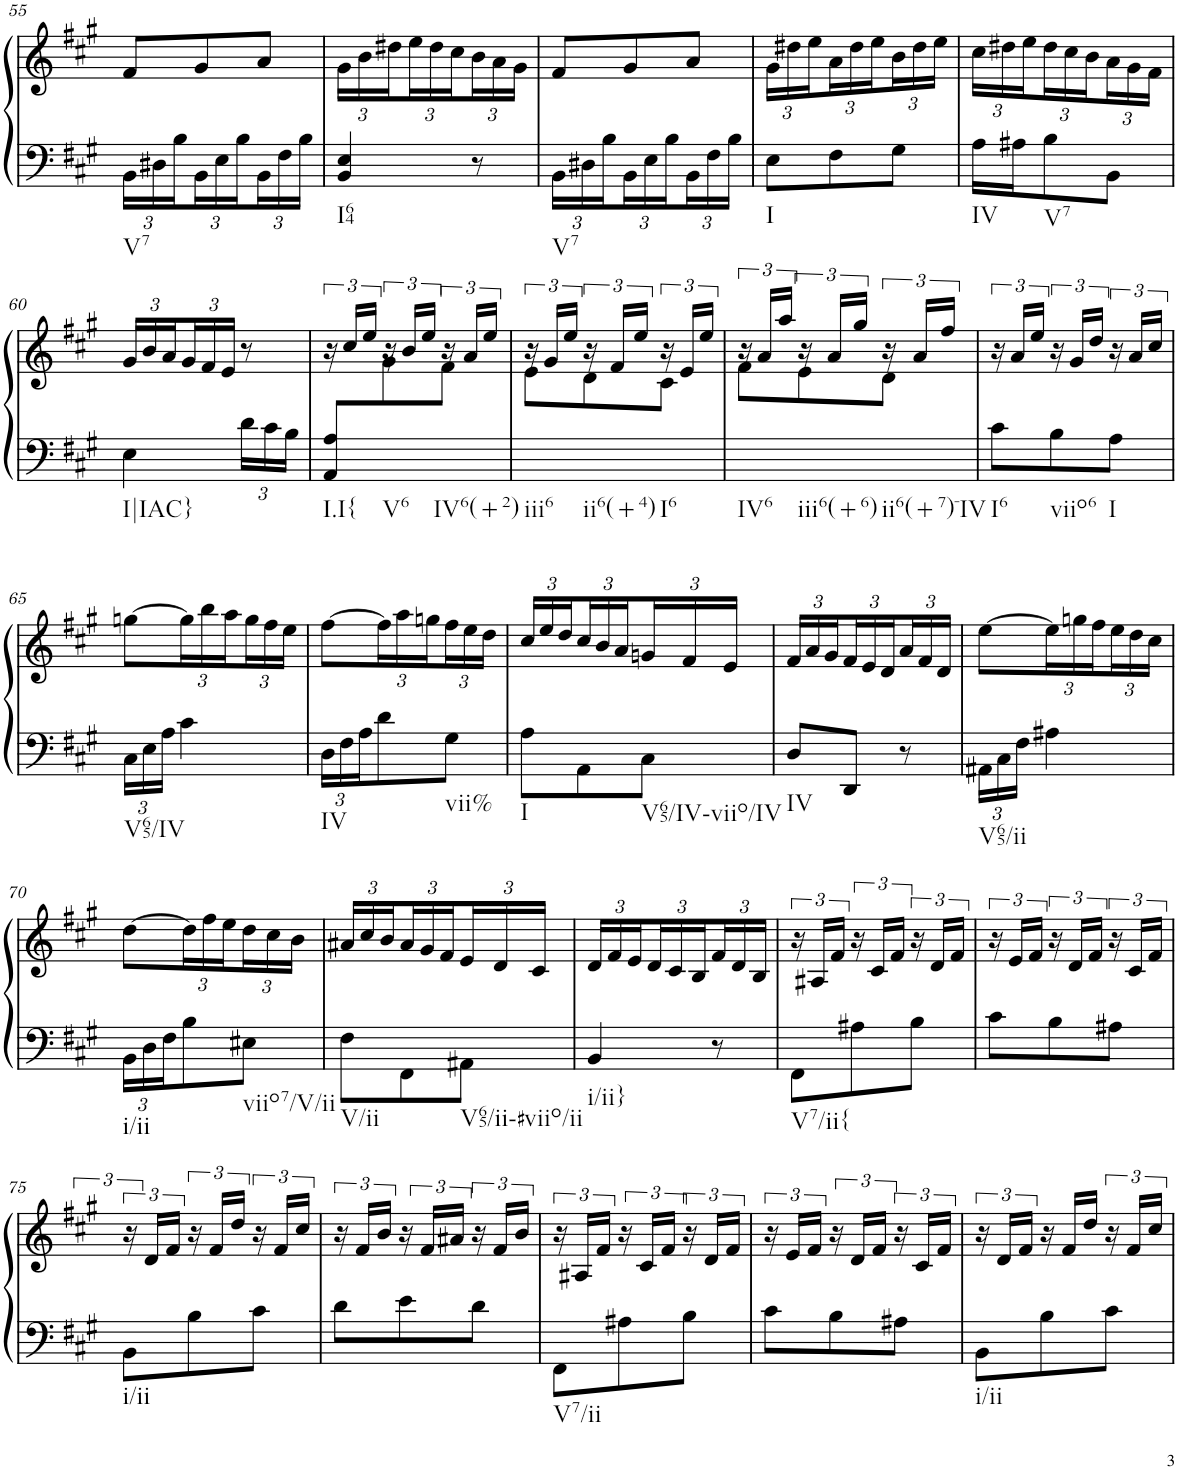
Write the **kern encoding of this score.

**kern	**kern
*part1	*part1
*staff2	*staff1
*I"Piano	*
*I'Pno.	*
!!LO:PB:g=z
*clefF4	*clefG2
*k[f#c#g#]	*k[f#c#g#]
*M3/8	*M3/8
*Xbrackettup	*
=55	=55
!LO:TX:b:t=V7	!
24BB\LL	8f#/L
24D#X\	.
24B\	.
24BB\	8g#/
24E\	.
24B\	.
24BB\	8a/J
24F#\	.
24B\JJ	.
=56	=56
*	*Xbrackettup
!LO:TX:b:t=I64	!
4BB/ 4E/	24g#\LL
.	24b\
.	24dd#X\
.	24ee\
.	24dd#\
.	24cc#\
8r	24b\
.	24a\
.	24g#\JJ
=57	=57
!LO:TX:b:t=V7	!
24BB\LL	8f#/L
24D#X\	.
24B\	.
24BB\	8g#/
24E\	.
24B\	.
24BB\	8a/J
24F#\	.
24B\JJ	.
=58	=58
!LO:TX:b:t=I	!
8E\L	24g#\LL
.	24dd#X\
.	24ee\
8F#\	24a\
.	24dd#\
.	24ee\
8G#\J	24b\
.	24dd#\
.	24ee\JJ
=59	=59
!LO:TX:b:t=IV	!
16A\LL	24cc#\LL
.	24dd#X\
16A#X\J	.
.	24ee\
!LO:TX:b:t=V7	!
8B\	24dd#\
.	24cc#\
.	24b\
8BB\J	24a\
.	24g#\
.	24f#\JJ
!!LO:LB:g=z
=60	=60
!LO:TX:b:t=I|IAC}	!
4E\	24g#/LL
.	24b/
.	24a/
.	24g#/
.	24f#/
.	24e/JJ
24d\LL	8r
24c#\	.
24B\JJ	.
=61	=61
*	*brackettup
*	*^
!LO:TX:b:t=I.I{	!	!
8AA/ 8A/L	24r	8ryy
.	24cc#/LL	.
.	24ee/JJ	.
!LO:TX:b:t=V6	!	!
8ryy	24r	8g#\
.	24b/LL	.
.	24ee/JJ	.
!LO:TX:b:t=IV6(+2)	!	!
8ryy	24r	8f#\J
.	24a/LL	.
.	24ee/JJ	.
=62	=62	=62
!LO:TX:b:t=iii6	!	!
8ryy	24r	8e\L
.	24g#/LL	.
.	24ee/JJ	.
!LO:TX:b:t=ii6(+4)	!	!
8ryy	24r	8d\
.	24f#/LL	.
.	24ee/JJ	.
!LO:TX:b:t=I6	!	!
8ryy	24r	8c#\J
.	24e/LL	.
.	24ee/JJ	.
=63	=63	=63
!LO:TX:b:t=IV6	!	!
8ryy	24r	8f#\L
.	24a/LL	.
.	24aa/JJ	.
!LO:TX:b:t=iii6(+6)	!	!
8ryy	24r	8e\
.	24a/LL	.
.	24gg#/JJ	.
!LO:TX:b:t=ii6(+7)-IV	!	!
8ryy	24r	8d\J
.	24a/LL	.
.	24ff#/JJ	.
*	*v	*v
=64	=64
!LO:TX:b:t=I6	!
8c#\L	24r
.	24a/LL
.	24ee/JJ
!LO:TX:b:t=viio6	!
8B\	24r
.	24g#/LL
.	24dd/JJ
!LO:TX:b:t=I	!
8A\J	24r
.	24a/LL
.	24cc#/JJ
!!LO:LB:g=z
=65	=65
!LO:TX:b:t=V65/IV	!
24C#\LL	[8ggn\L
24E\	.
24A\JJ	.
*	*Xbrackettup
4c#\	24gg\L]
.	24bb\
.	24aa\
.	24gg\
.	24ff#\
.	24ee\JJ
=66	=66
!LO:TX:b:t=IV	!
24D\LL	[8ff#\L
24F#\	.
24A\J	.
8d\	24ff#\L]
.	24aa\
.	24ggn\
!LO:TX:b:t=vii%	!
8G#\J	24ff#\
.	24ee\
.	24dd\JJ
=67	=67
!LO:TX:b:t=I	!
8A\L	24cc#/LL
.	24ee/
.	24dd/
8AA\	24cc#/
.	24b/
.	24a/
!LO:TX:b:t=V65/IV-viio/IV	!
8C#\J	24gn/
.	24f#/
.	24e/JJ
=68	=68
!LO:TX:b:t=IV	!
8D/L	24f#/LL
.	24a/
.	24g#/
8DD/J	24f#/
.	24e/
.	24d/
8r	24a/
.	24f#/
.	24d/JJ
=69	=69
!LO:TX:b:t=V65/ii	!
24AA#X\LL	[8ee\L
24C#\	.
24F#\JJ	.
4A#X\	24ee\L]
.	24ggn\
.	24ff#\
.	24ee\
.	24dd\
.	24cc#\JJ
!!LO:LB:g=z
=70	=70
!LO:TX:b:t=i/ii	!
24BB\LL	[8dd\L
24D\	.
24F#\J	.
8B\	24dd\L]
.	24ff#\
.	24ee\
!LO:TX:b:t=viio7/V/ii	!
8E#X\J	24dd\
.	24cc#\
.	24b\JJ
=71	=71
!LO:TX:b:t=V/ii	!
8F#\L	24a#X/LL
.	24cc#/
.	24b/
8FF#\	24a#/
.	24g#/
.	24f#/
!LO:TX:b:t=V65/ii-#viio/ii	!
8AA#X\J	24e/
.	24d/
.	24c#/JJ
=72	=72
!LO:TX:b:t=i/ii}	!
4BB/	24d/LL
.	24f#/
.	24e/
.	24d/
.	24c#/
.	24B/
8r	24f#/
.	24d/
.	24B/JJ
=73	=73
*	*brackettup
!LO:TX:b:t=V7/ii{	!
8FF#\L	24r
.	24A#X/LL
.	24f#/JJ
8A#X\	24r
.	24c#/LL
.	24f#/JJ
8B\J	24r
.	24d/LL
.	24f#/JJ
=74	=74
8c#\L	24r
.	24e/LL
.	24f#/JJ
8B\	24r
.	24d/LL
.	24f#/JJ
8A#X\J	24r
.	24c#/LL
.	24f#/JJ
!!LO:LB:g=z
=75	=75
!LO:TX:b:t=i/ii	!
8BB\L	24r
.	24d/LL
.	24f#/JJ
8B\	24r
.	24f#/LL
.	24dd/JJ
8c#\J	24r
.	24f#/LL
.	24cc#/JJ
=76	=76
8d\L	24r
.	24f#/LL
.	24b/JJ
8e\	24r
.	24f#/LL
.	24a#X/JJ
8d\J	24r
.	24f#/LL
.	24b/JJ
=77	=77
!LO:TX:b:t=V7/ii	!
8FF#\L	24r
.	24A#X/LL
.	24f#/JJ
8A#X\	24r
.	24c#/LL
.	24f#/JJ
8B\J	24r
.	24d/LL
.	24f#/JJ
=78	=78
8c#\L	24r
.	24e/LL
.	24f#/JJ
8B\	24r
.	24d/LL
.	24f#/JJ
8A#X\J	24r
.	24c#/LL
.	24f#/JJ
=79	=79
!LO:TX:b:t=i/ii	!
8BB\L	24r
.	24d/LL
.	24f#/JJ
8B\	24r
.	24f#/LL
.	24dd/JJ
8c#\J	24r
.	24f#/LL
.	24cc#/JJ
=	=
*-	*-
